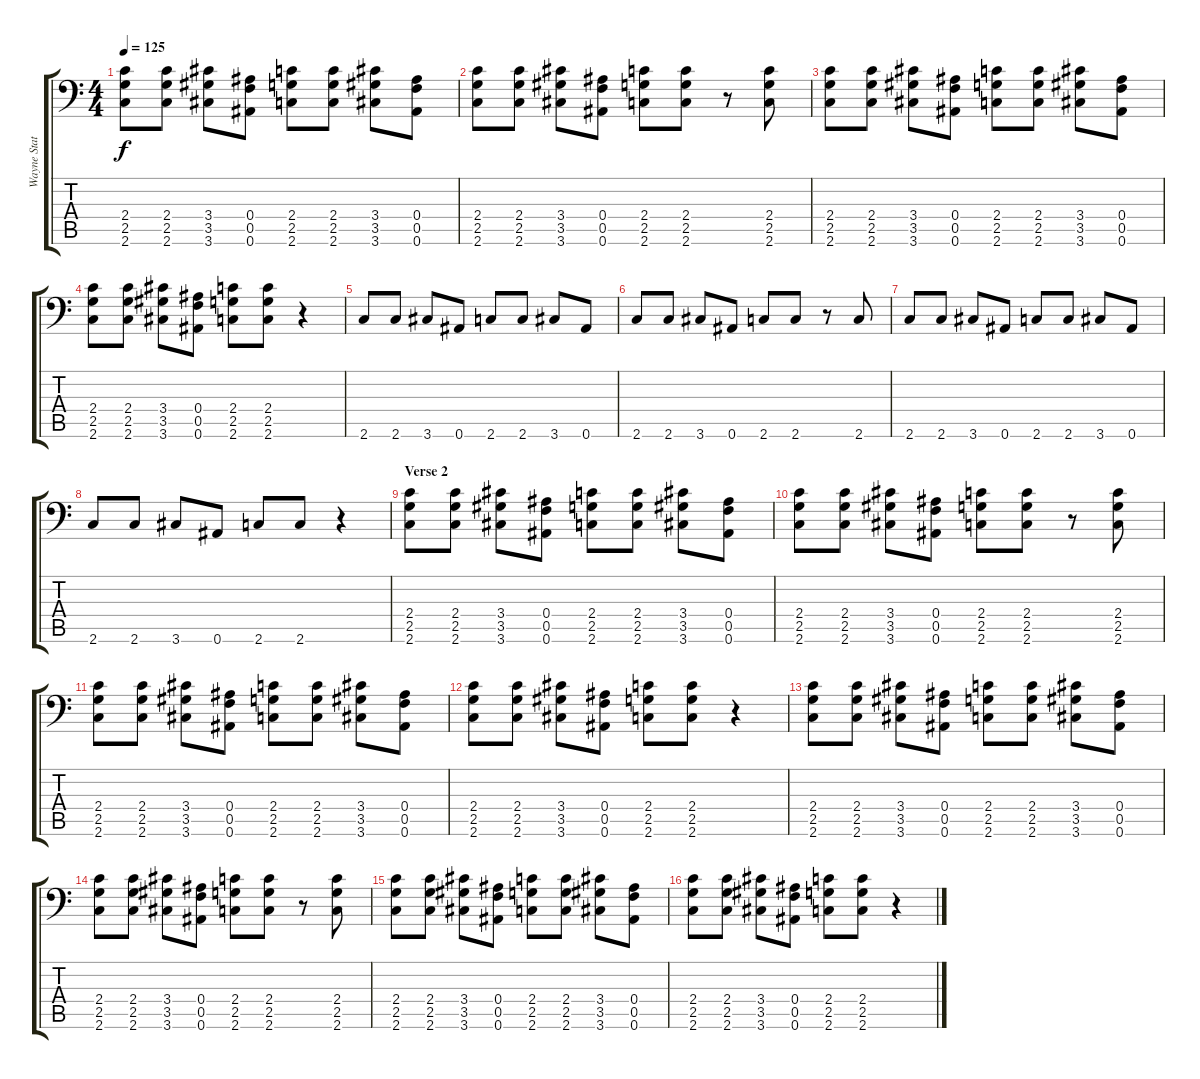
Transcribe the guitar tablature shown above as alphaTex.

\track ("Wayne Static - Guitar" "Wayne Stat") {instrument distortionguitar}
\staff {score tabs}
\tuning (C4 G3 Eb3 Bb2 F2 Bb1) {hide}
\ts (4 4)
\tempo 125
\clef f4
\ks c
(2.4 2.5 2.6).8{dy f} (2.4 2.5 2.6).8 (3.4 3.5 3.6).8 (0.4 0.5 0.6).8 (2.4 2.5 2.6).8 (2.4 2.5 2.6).8 (3.4 3.5 3.6).8 (0.4 0.5 0.6).8 |
(2.4 2.5 2.6).8 (2.4 2.5 2.6).8 (3.4 3.5 3.6).8 (0.4 0.5 0.6).8 (2.4 2.5 2.6).8 (2.4 2.5 2.6).8 r.8 (2.4 2.5 2.6).8 |
(2.4 2.5 2.6).8 (2.4 2.5 2.6).8 (3.4 3.5 3.6).8 (0.4 0.5 0.6).8 (2.4 2.5 2.6).8 (2.4 2.5 2.6).8 (3.4 3.5 3.6).8 (0.4 0.5 0.6).8 |
(2.4 2.5 2.6).8 (2.4 2.5 2.6).8 (3.4 3.5 3.6).8 (0.4 0.5 0.6).8 (2.4 2.5 2.6).8 (2.4 2.5 2.6).8 r.4 |
2.6.8 2.6.8 3.6.8 0.6.8 2.6.8 2.6.8 3.6.8 0.6.8 |
2.6.8 2.6.8 3.6.8 0.6.8 2.6.8 2.6.8 r.8 2.6.8 |
2.6.8 2.6.8 3.6.8 0.6.8 2.6.8 2.6.8 3.6.8 0.6.8 |
2.6.8 2.6.8 3.6.8 0.6.8 2.6.8 2.6.8 r.4 |
\section ("" "Verse 2")
(2.4 2.5 2.6).8 (2.4 2.5 2.6).8 (3.4 3.5 3.6).8 (0.4 0.5 0.6).8 (2.4 2.5 2.6).8 (2.4 2.5 2.6).8 (3.4 3.5 3.6).8 (0.4 0.5 0.6).8 |
(2.4 2.5 2.6).8 (2.4 2.5 2.6).8 (3.4 3.5 3.6).8 (0.4 0.5 0.6).8 (2.4 2.5 2.6).8 (2.4 2.5 2.6).8 r.8 (2.4 2.5 2.6).8 |
(2.4 2.5 2.6).8 (2.4 2.5 2.6).8 (3.4 3.5 3.6).8 (0.4 0.5 0.6).8 (2.4 2.5 2.6).8 (2.4 2.5 2.6).8 (3.4 3.5 3.6).8 (0.4 0.5 0.6).8 |
(2.4 2.5 2.6).8 (2.4 2.5 2.6).8 (3.4 3.5 3.6).8 (0.4 0.5 0.6).8 (2.4 2.5 2.6).8 (2.4 2.5 2.6).8 r.4 |
(2.4 2.5 2.6).8 (2.4 2.5 2.6).8 (3.4 3.5 3.6).8 (0.4 0.5 0.6).8 (2.4 2.5 2.6).8 (2.4 2.5 2.6).8 (3.4 3.5 3.6).8 (0.4 0.5 0.6).8 |
(2.4 2.5 2.6).8 (2.4 2.5 2.6).8 (3.4 3.5 3.6).8 (0.4 0.5 0.6).8 (2.4 2.5 2.6).8 (2.4 2.5 2.6).8 r.8 (2.4 2.5 2.6).8 |
(2.4 2.5 2.6).8 (2.4 2.5 2.6).8 (3.4 3.5 3.6).8 (0.4 0.5 0.6).8 (2.4 2.5 2.6).8 (2.4 2.5 2.6).8 (3.4 3.5 3.6).8 (0.4 0.5 0.6).8 |
(2.4 2.5 2.6).8 (2.4 2.5 2.6).8 (3.4 3.5 3.6).8 (0.4 0.5 0.6).8 (2.4 2.5 2.6).8 (2.4 2.5 2.6).8 r.4
